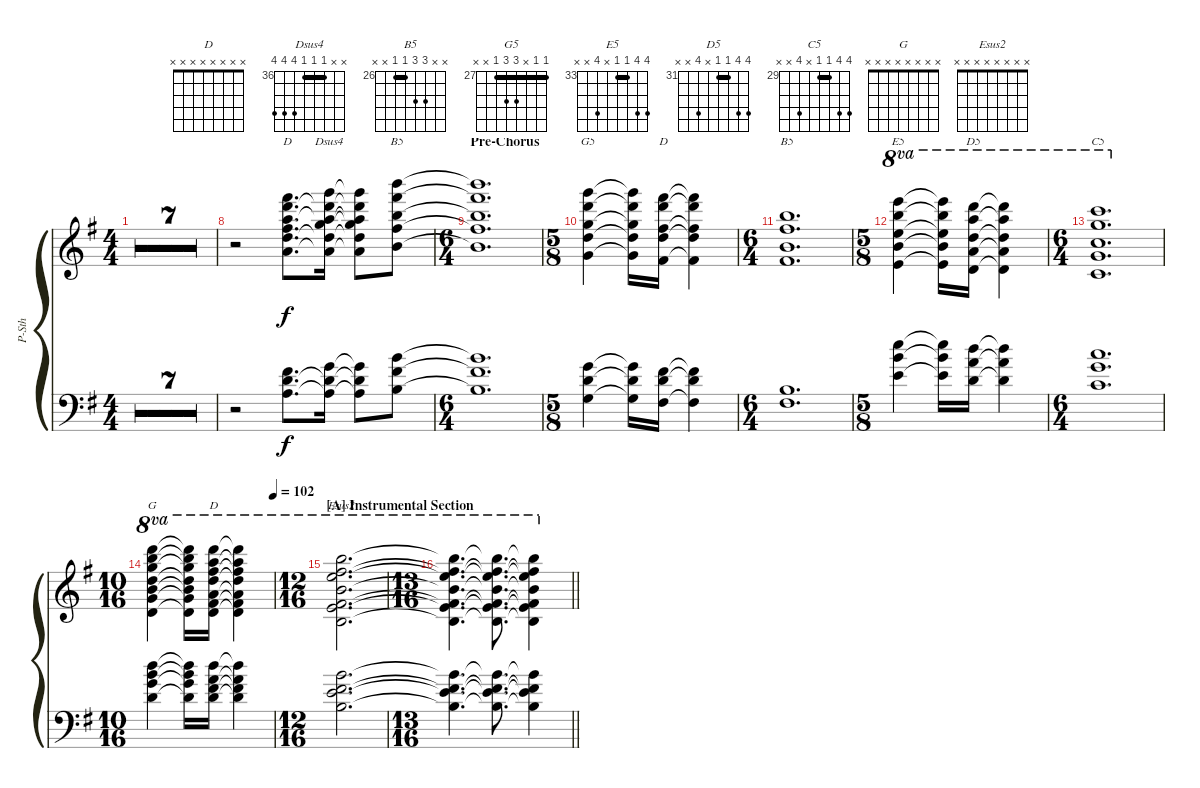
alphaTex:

\defaultSystemsLayout 4
\bracketExtendMode groupsimilarinstruments
\otherSystemsTrackNameOrientation horizontal
\track ("Strings / Pad" "P-Sth") {multiBarRest instrument pad2warm}
\staff {score}
\tuning (E4 B3 G3 D3 A2 E2 B1 Gb1)
\chord ("D" x x 35 36 36 38 39 39) {firstfret 35 showfingering false}
\chord ("Dsus4" x x 36 36 36 39 39 39) {firstfret 36 showfingering false barre (36 36)}
\chord ("B5" 31 31 x 33 33 31 x x) {firstfret 31 showfingering false barre (31 31)}
\chord ("G5" 27 27 x 29 29 27 x x) {firstfret 27 showfingering false barre (27 27)}
\chord ("D" 26 27 x 28 29 26 x x) {firstfret 26 showfingering false barre 26}
\chord ("B5" x x 28 28 26 26 x x) {firstfret 26 showfingering false barre 26}
\chord ("E5" 36 36 33 33 x 36 x x) {firstfret 33 showfingering false barre 33}
\chord ("D5" 34 34 31 31 x 34 x x) {firstfret 31 showfingering false barre 31}
\chord ("C5" 32 32 29 29 x 32 x x) {firstfret 29 showfingering false barre 29}
\chord ("G" x x x x x x x x)
\chord ("D" x x x x x x x x)
\chord ("Esus2" x x x x x x x x)
\ts (4 4)
\tempo 106
\clef g2
\ks g
r.1{dy f} |
r.1 |
r.1 |
r.1 |
r.1 |
r.1 |
r.1 |
r.2 (39.8{acc forcenatural} 39.7{acc forcenatural} 38.6{acc #} 36.5{acc forcenatural} 36.4{acc forcenatural} 35.3{acc #}).8{d ch "D"} (39.8{t acc forcenatural} 39.7{t acc forcenatural} 39.6{acc forcenatural} 36.4{t acc forcenatural} 36.5{t acc forcenatural} 36.3{acc forcenatural}).16{ch "Dsus4"} (39.8{t acc forcenatural} 39.7{t acc forcenatural} 39.6{t acc forcenatural} 36.5{t acc forcenatural} 36.4{t acc forcenatural} 36.3{t acc forcenatural}).8 (31.6{acc forcenatural} 33.5{acc #} 33.4{acc forcenatural} 31.2{acc #} 31.1{acc forcenatural}).8{ch "B5"} |
\ts (6 4)
\beaming (8 2 2 2 2 2 2)
\section ("" "Pre-Chorus")
(31.1{t acc forcenatural} 31.2{t acc #} 33.4{t acc forcenatural} 33.5{t acc #} 31.6{t acc forcenatural}).1{d} |
\ts (5 8)
\beaming (8 2 2 2 2 2 2)
(29.4{acc forcenatural} 29.5{acc forcenatural} 27.6{acc forcenatural} 27.2{acc forcenatural} 27.1{acc forcenatural}).4{ch "G5"} (29.4{t acc forcenatural} 29.5{t acc forcenatural} 27.6{t acc forcenatural} 27.2{t acc forcenatural} 27.1{t acc forcenatural}).16 (28.4{acc #} 29.5{acc forcenatural} 26.6{acc #} 27.2{acc forcenatural} 26.1{acc #}).16{ch "D"} (28.4{t acc #} 29.5{t acc forcenatural} 26.6{t acc #} 27.2{t acc forcenatural} 26.1{t acc #}).4 |
\ts (6 4)
\beaming (8 2 2 2 2 2 2)
(26.6{acc #} 26.5{acc forcenatural} 28.4{acc #} 28.3{acc forcenatural}).1{d ch "B5"} |
\ts (5 8)
\beaming (8 2 1 2)
(36.6{acc forcenatural} 33.4{acc forcenatural} 33.3{acc forcenatural} 36.2{acc forcenatural} 36.1{acc forcenatural}).4{ch "E5" ot 8va} (36.6{t acc forcenatural} 33.4{t acc forcenatural} 33.3{t acc forcenatural} 36.1{t acc forcenatural} 36.2{t acc forcenatural}).16{ot 8va} (34.6{acc forcenatural} 31.4{acc forcenatural} 31.3{acc forcenatural} 34.1{acc forcenatural} 34.2{acc forcenatural}).16{ch "D5" ot 8va} (34.6{t acc forcenatural} 31.4{t acc forcenatural} 31.3{t acc forcenatural} 34.1{t acc forcenatural} 34.2{t acc forcenatural}).4{ot 8va} |
\ts (6 4)
\beaming (8 2 2 2 2 2 2)
(29.3{acc forcenatural} 29.4{acc forcenatural} 32.6{acc forcenatural} 32.2{acc forcenatural} 32.1{acc forcenatural}).1{d ch "C5" ot 8va} |
\ts (10 16)
\beaming (8 2 1 2)
\tempo (102 1)
(10.1{acc forcenatural} 20.2{acc forcenatural} 28.3{acc forcenatural} 36.4{acc forcenatural} 46.5{acc forcenatural} 55.6{acc forcenatural} 63.7{acc forcenatural}).4{ch "G" ot 8va} (10.1{t acc forcenatural} 20.2{t acc forcenatural} 28.3{t acc forcenatural} 36.4{t acc forcenatural} 46.5{t acc forcenatural} 55.6{t acc forcenatural} 63.7{t acc forcenatural}).16{ot 8va} (10.1{acc forcenatural} 19.2{acc #} 26.3{acc forcenatural} 36.4{acc forcenatural} 45.5{acc #} 53.6{acc forcenatural} 63.7{acc forcenatural}).16{ch "D" ot 8va} (10.1{t acc forcenatural} 19.2{t acc #} 26.3{t acc forcenatural} 36.4{t acc forcenatural} 45.5{t acc #} 53.6{t acc forcenatural} 63.7{t acc forcenatural}).4{ot 8va} |
\ts (12 16)
\section ("A" "Instrumental Section")
(33.4{acc forcenatural} 23.3{acc #} 17.2{acc forcenatural} 7.1{acc forcenatural} 43.5{acc forcenatural} 50.6{acc #} 60.7{acc forcenatural}).2{d ch "Esus2" ot 8va} |
\ts (13 16)
\beaming (16 6 5 2)
\barLineRight lightlight
(7.1{t acc forcenatural} 17.2{t acc forcenatural} 23.3{t acc #} 33.4{t acc forcenatural} 60.7{t acc forcenatural} 50.6{t acc #} 43.5{t acc forcenatural}).4{d ot 8va} (7.1{t acc forcenatural} 17.2{t acc forcenatural} 23.3{t acc #} 33.4{t acc forcenatural} 60.7{t acc forcenatural} 50.6{t acc #} 43.5{t acc forcenatural}).8{d ot 8va} (7.1{t acc forcenatural} 17.2{t acc forcenatural} 23.3{t acc #} 33.4{t acc forcenatural} 60.7{t acc forcenatural} 50.6{t acc #} 43.5{t acc forcenatural}).4{ot 8va}
\staff {score}
\tuning (E4 B3 G3 D3 A2 E2)
\clef f4
\ottava regular
\simile none
\ks g
r.1{dy f} |
r.1 |
r.1 |
r.1 |
r.1 |
r.1 |
r.1 |
r.2 (2.3{acc forcenatural} 3.2{acc forcenatural} 2.1{acc #}).8{d} (2.3{t acc forcenatural} 3.2{t acc forcenatural} 3.1{acc forcenatural}).16 (2.3{t acc forcenatural} 3.2{t acc forcenatural} 3.1{t acc forcenatural}).8 (4.3{acc forcenatural} 7.2{acc #} 7.1{acc forcenatural}).8 |
(7.1{t acc forcenatural} 7.2{t acc #} 4.3{t acc forcenatural}).1{d} |
(3.1{acc forcenatural} 3.2{acc forcenatural} 0.3{acc forcenatural}).4 (3.1{t acc forcenatural} 3.2{t acc forcenatural} 0.3{t acc forcenatural}).16 (7.2{acc #} 7.3{acc forcenatural} 4.4{acc #}).16 (7.2{t acc #} 7.3{t acc forcenatural} 4.4{t acc #}).4 |
(4.4{acc #} 0.2{acc forcenatural}).1{d} |
(9.3{acc forcenatural} 12.2{acc forcenatural} 12.1{acc forcenatural}).4 (9.3{t acc forcenatural} 12.2{t acc forcenatural} 12.1{t acc forcenatural}).16 (7.3{acc forcenatural} 10.2{acc forcenatural} 10.1{acc forcenatural}).16 (7.3{t acc forcenatural} 10.2{t acc forcenatural} 10.1{t acc forcenatural}).4 |
(8.1{acc forcenatural} 8.2{acc forcenatural} 5.3{acc forcenatural}).1{d} |
(12.4{acc forcenatural} 12.3{acc forcenatural} 12.2{acc forcenatural} 10.1{acc forcenatural}).4 (12.4{t acc forcenatural} 12.3{t acc forcenatural} 12.2{t acc forcenatural} 10.1{t acc forcenatural}).16 (12.4{acc forcenatural} 11.3{acc #} 10.2{acc forcenatural} 10.1{acc forcenatural}).16 (12.4{t acc forcenatural} 11.3{t acc #} 10.2{t acc forcenatural} 10.1{t acc forcenatural}).4 |
(16.3{acc forcenatural} 16.4{acc #} 0.1{acc forcenatural} 0.2{acc forcenatural}).2{d} |
\barLineRight lightlight
(0.2{t acc forcenatural} 0.1{t acc forcenatural} 16.4{t acc #} 16.3{t acc forcenatural}).4{d} (0.2{t acc forcenatural} 0.1{t acc forcenatural} 16.4{t acc #} 16.3{t acc forcenatural}).8{d} (0.2{t acc forcenatural} 0.1{t acc forcenatural} 16.4{t acc #} 16.3{t acc forcenatural}).4
